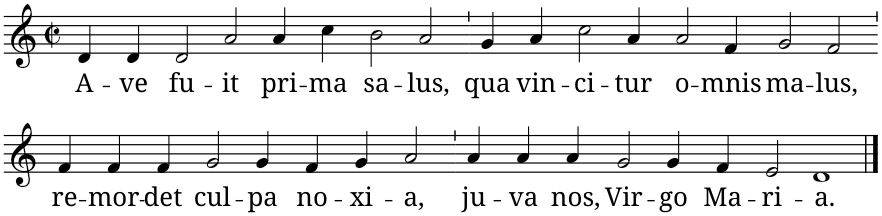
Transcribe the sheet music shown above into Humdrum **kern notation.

**kern	**text
*part1	*part1
*staff1	*staff1
*I"Piano	*
*I'Pno.	*
*clefG2	*
*k[]	*
*M2/2	*
*met(c|)	*
=1	=1
!	!LO:LY:b
4d/	A-
!	!LO:LY:b
4d/	-ve
!	!LO:LY:b
2d/	fu-
!	!LO:LY:b
2a/	-it
!	!LO:LY:b
4a/	pri-
!	!LO:LY:b
4cc\	-ma
!	!LO:LY:b
2b\	sa-
!	!LO:LY:b
2a/	-lus,
=2`	=2`
!	!LO:LY:b
4g/	qua
!	!LO:LY:b
4a/	vin-
!	!LO:LY:b
2cc\	-ci-
!	!LO:LY:b
4a/	-tur
!	!LO:LY:b
2a/	o-
!	!LO:LY:b
4f/	-mnis
!	!LO:LY:b
2g/	ma-
!	!LO:LY:b
2f/	-lus,
!!LO:LB:g=z
=3`	=3`
!	!LO:LY:b
4f/	re-
!	!LO:LY:b
4f/	-mor-
!	!LO:LY:b
4f/	-det
!	!LO:LY:b
[4g/	cul-
4ryy	.
!	!LO:LY:b
4g/	-pa
!	!LO:LY:b
4f/	no-
!	!LO:LY:b
4g/	-xi-
!	!LO:LY:b
2a/	-a,
=4`	=4`
!	!LO:LY:b
4a/	ju-
4g/]	.
!	!LO:LY:b
4a/	-va
!	!LO:LY:b
4a/	nos,
!	!LO:LY:b
[4g/	Vir-
!	!LO:LY:b
4g/	-go
!	!LO:LY:b
4f/	Ma-
!	!LO:LY:b
2e/	-ri-
!	!LO:LY:b
1d	-a.
==5	==5
4g/]	.
=	=
*-	*-
